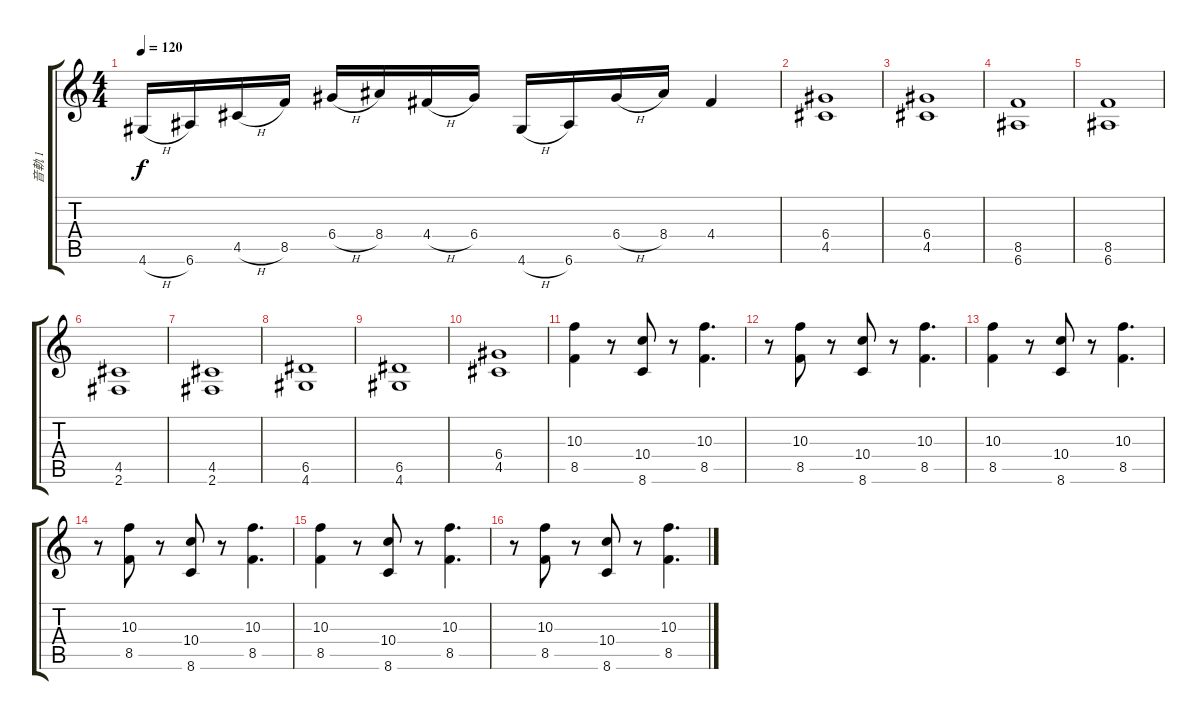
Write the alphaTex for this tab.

\track ("音軌 1" "音軌 1") {instrument overdrivenguitar}
\staff {score tabs}
\tuning (E4 B3 G3 D3 A2 E2) {hide}
\ts (4 4)
\tempo 120
\clef g2
\ks c
4.6{h}.16{dy f instrument overdrivenguitar} 6.6.16 4.5{h}.16 8.5.16 6.4{h}.16 8.4.16 4.4{h}.16 6.4.16 4.6{h}.16 6.6.16 6.4{h}.16 8.4.16 4.4.4 |
(6.4 4.5).1 |
(6.4 4.5).1 |
(8.5 6.6).1 |
(8.5 6.6).1 |
(4.5 2.6).1 |
(4.5 2.6).1 |
(6.5 4.6).1 |
(6.5 4.6).1 |
(6.4 4.5).1 |
(10.3 8.5).4 r.8 (10.4 8.6).8 r.8 (10.3 8.5).4{d} |
r.8 (10.3 8.5).8 r.8 (10.4 8.6).8 r.8 (10.3 8.5).4{d} |
(10.3 8.5).4 r.8 (10.4 8.6).8 r.8 (10.3 8.5).4{d} |
r.8 (10.3 8.5).8 r.8 (10.4 8.6).8 r.8 (10.3 8.5).4{d} |
(10.3 8.5).4 r.8 (10.4 8.6).8 r.8 (10.3 8.5).4{d} |
r.8 (10.3 8.5).8 r.8 (10.4 8.6).8 r.8 (10.3 8.5).4{d}
